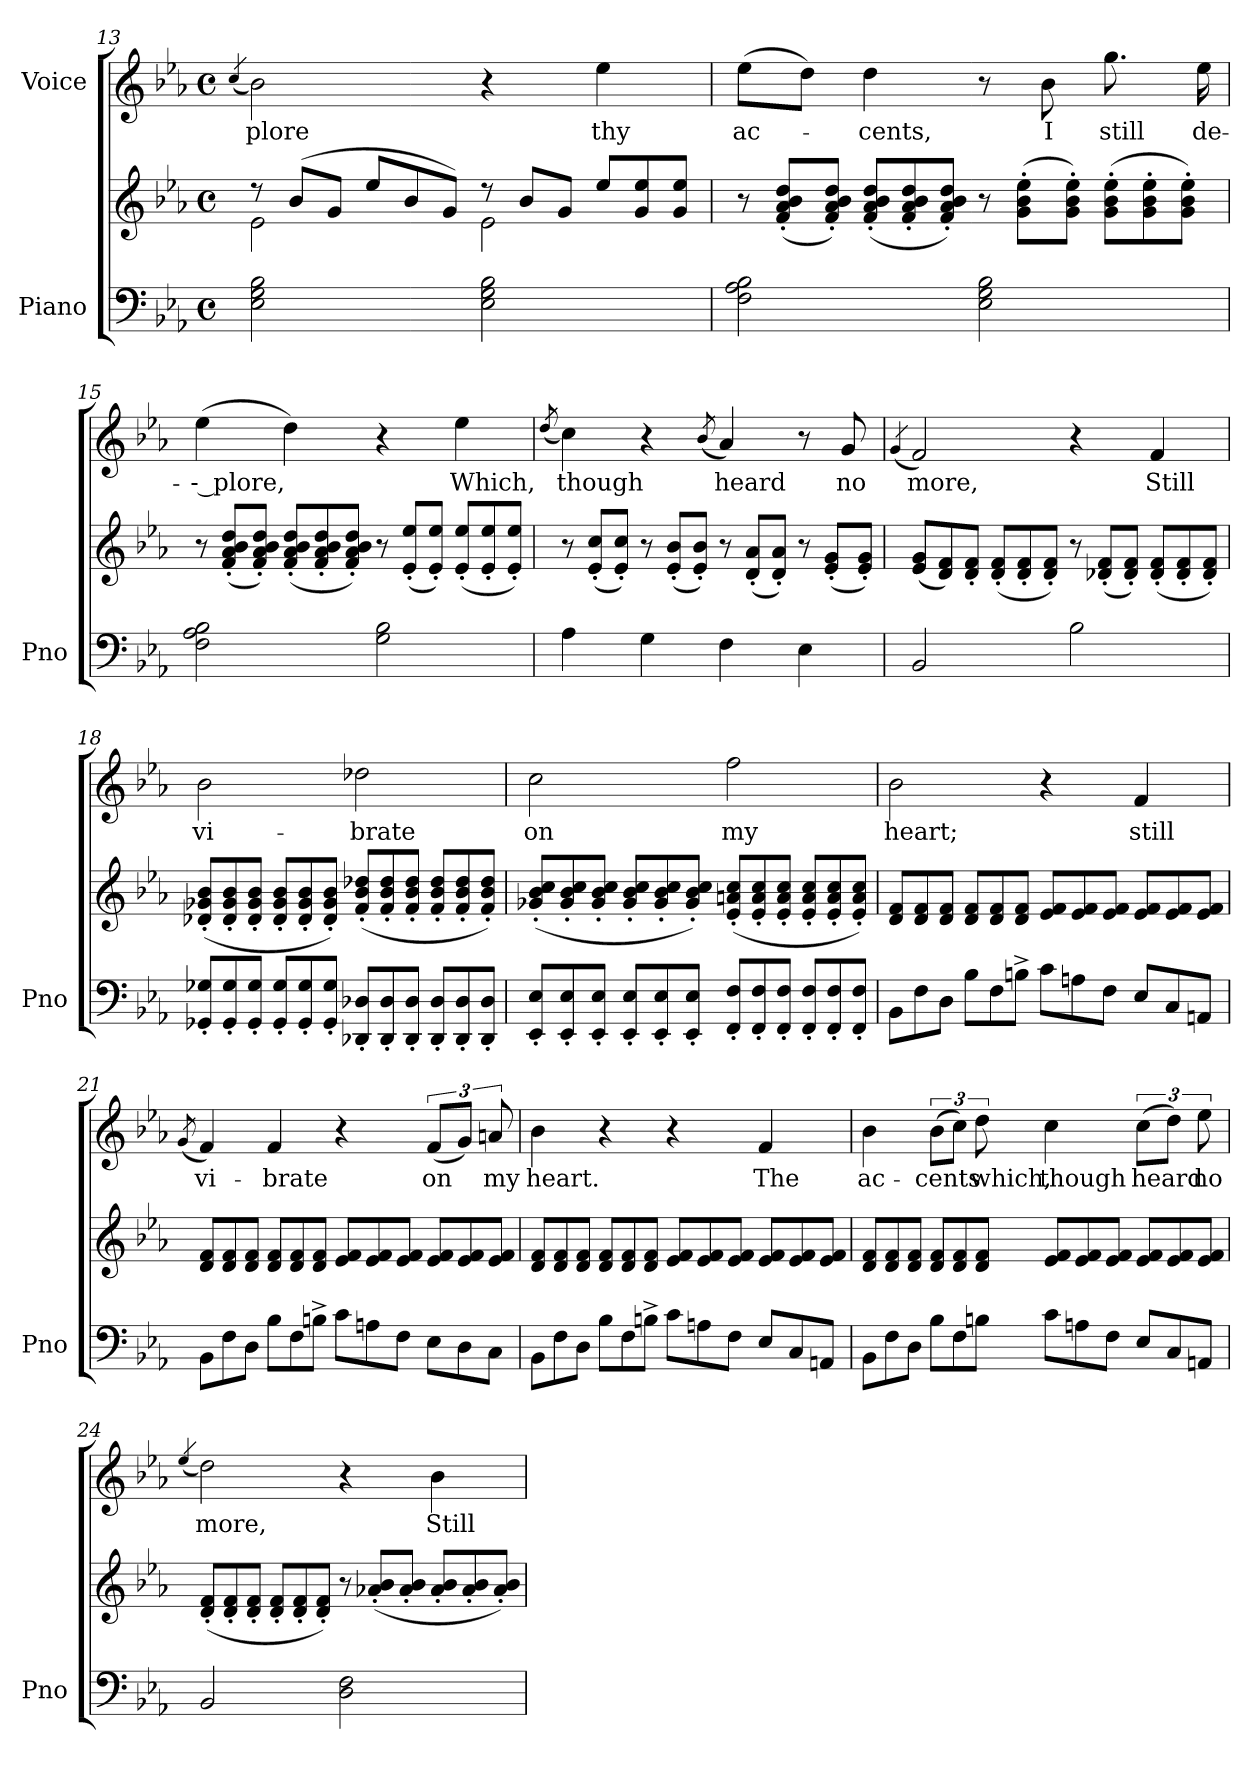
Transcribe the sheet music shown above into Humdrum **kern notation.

**kern	**kern	**kern	**text
*part2	*part2	*part1	*part1
*staff3	*staff2	*staff1	*staff1
*I"Piano	*	*I"Voice	*
*I'Pno	*	*	*
*clefF4	*clefG2	*clefG2	*
*k[b-e-a-]	*k[b-e-a-]	*k[b-e-a-]	*
*M4/4	*M4/4	*M4/4	*
*met(c)	*met(c)	*met(c)	*
=13	=13	=13	=13
.	.	(4qcc/	.
*	*Xtuplet	*	*
*	*^	*	*
2E-\ 2G\ 2B-\	12r	2e-\	2b-\)	-plore
.	(12b-/L	.	.	.
.	12g/J	.	.	.
.	12ee-/L	.	.	.
.	12b-/	.	.	.
.	12g/J)	.	.	.
2E-\ 2G\ 2B-\	12r	2e-\	4r	.
.	12b-/L	.	.	.
.	12g/J	.	.	.
.	12ee-/L	.	4ee-\	thy
.	12g/ 12ee-/	.	.	.
.	12g/ 12ee-/J	.	.	.
*	*v	*v	*	*
=14	=14	=14	=14
2F\ 2A-\ 2B-\	12r	(8ee-\L	ac-
.	(12f/' 12a-/' 12b-/' 12dd/'L	.	.
.	.	8dd\J)	.
.	12f/' 12a-/' 12b-/' 12dd/'J)	.	.
.	(12f/' 12a-/' 12b-/' 12dd/'L	4dd\	-cents,
.	12f/' 12a-/' 12b-/' 12dd/'	.	.
.	12f/' 12a-/' 12b-/' 12dd/'J)	.	.
2E-\ 2G\ 2B-\	12r	8r	.
.	(12g\' 12b-\' 12ee-\'L	.	.
.	.	8b-\	I
.	12g\' 12b-\' 12ee-\'J)	.	.
.	(12g\' 12b-\' 12ee-\'L	8.gg\	still
.	12g\' 12b-\' 12ee-\'	.	.
.	12g\' 12b-\' 12ee-\'J)	.	.
.	.	16ee-\	de-
=15	=15	=15	=15
2F\ 2A-\ 2B-\	12r	(4ee-\	-- plore,
.	(12f/' 12a-/' 12b-/' 12dd/'L	.	.
.	12f/' 12a-/' 12b-/' 12dd/'J)	.	.
.	(12f/' 12a-/' 12b-/' 12dd/'L	4dd\)	.
.	12f/' 12a-/' 12b-/' 12dd/'	.	.
.	12f/' 12a-/' 12b-/' 12dd/'J)	.	.
2G\ 2B-\	12r	4r	.
.	(12e-/' 12ee-/'L	.	.
.	12e-/' 12ee-/'J)	.	.
.	(12e-/' 12ee-/'L	4ee-\	Which,
.	12e-/' 12ee-/'	.	.
.	12e-/' 12ee-/'J)	.	.
=16	=16	=16	=16
.	.	(8qdd/	.
4A-\	12r	4cc\)	though
.	(12e-/' 12cc/'L	.	.
.	12e-/' 12cc/'J)	.	.
4G\	12r	4r	.
.	(12e-/' 12b-/'L	.	.
.	12e-/' 12b-/'J)	.	.
.	.	(8qb-/	.
4F\	12r	4a-/)	heard
.	(12d/' 12a-/'L	.	.
.	12d/' 12a-/'J)	.	.
4E-\	12r	8r	.
.	(12e-/' 12g/'L	.	.
.	.	8g/	no
.	12e-/' 12g/'J)	.	.
=17	=17	=17	=17
.	.	(4qg/	.
2BB-/	(12e-/ 12g/L	2f/)	more,
.	12d/ 12f/)	.	.
.	12d/' 12f/'J	.	.
.	(12d/' 12f/'L	.	.
.	12d/' 12f/'	.	.
.	12d/' 12f/'J)	.	.
2B-\	12r	4r	.
.	(12d-X/' 12f/'L	.	.
.	12d-/' 12f/'J)	.	.
.	(12d-/' 12f/'L	4f/	Still
.	12d-/' 12f/'	.	.
.	12d-/' 12f/'J)	.	.
=18	=18	=18	=18
*Xtuplet	*	*	*
12GG-X/' 12G-X/'L	(12d-X/' 12g-X/' 12b-/'L	2b-\	vi-
12GG-/' 12G-/'	12d-/' 12g-/' 12b-/'	.	.
12GG-/' 12G-/'J	12d-/' 12g-/' 12b-/'J	.	.
12GG-/' 12G-/'L	12d-/' 12g-/' 12b-/'L	.	.
12GG-/' 12G-/'	12d-/' 12g-/' 12b-/'	.	.
12GG-/' 12G-/'J	12d-/' 12g-/' 12b-/'J)	.	.
12DD-X/' 12D-X/'L	(12f/' 12b-/' 12dd-X/'L	2dd-X\	-brate
12DD-/' 12D-/'	12f/' 12b-/' 12dd-/'	.	.
12DD-/' 12D-/'J	12f/' 12b-/' 12dd-/'J	.	.
12DD-/' 12D-/'L	12f/' 12b-/' 12dd-/'L	.	.
12DD-/' 12D-/'	12f/' 12b-/' 12dd-/'	.	.
12DD-/' 12D-/'J	12f/' 12b-/' 12dd-/'J)	.	.
=19	=19	=19	=19
12EE-/' 12E-/'L	(12g-X/' 12b-/' 12cc/'L	2cc\	on
12EE-/' 12E-/'	12g-/' 12b-/' 12cc/'	.	.
12EE-/' 12E-/'J	12g-/' 12b-/' 12cc/'J	.	.
12EE-/' 12E-/'L	12g-/' 12b-/' 12cc/'L	.	.
12EE-/' 12E-/'	12g-/' 12b-/' 12cc/'	.	.
12EE-/' 12E-/'J	12g-/' 12b-/' 12cc/'J)	.	.
12FF/' 12F/'L	(12e-/' 12an/' 12cc/'L	2ff\	my
12FF/' 12F/'	12e-/' 12a/' 12cc/'	.	.
12FF/' 12F/'J	12e-/' 12a/' 12cc/'J	.	.
12FF/' 12F/'L	12e-/' 12a/' 12cc/'L	.	.
12FF/' 12F/'	12e-/' 12a/' 12cc/'	.	.
12FF/' 12F/'J	12e-/' 12a/' 12cc/'J)	.	.
=20	=20	=20	=20
12BB-\L	12d/ 12f/L	2b-\	heart;
12F\	12d/ 12f/	.	.
12D\J	12d/ 12f/J	.	.
12B-\L	12d/ 12f/L	.	.
12F\	12d/ 12f/	.	.
12Bn^\J	12d/ 12f/J	.	.
12c\L	12e-/ 12f/L	4r	.
12An\	12e-/ 12f/	.	.
12F\J	12e-/ 12f/J	.	.
12E-/L	12e-/ 12f/L	4f/	still
12C/	12e-/ 12f/	.	.
12AAn/J	12e-/ 12f/J	.	.
=21	=21	=21	=21
.	.	(8qg/	.
12BB-\L	12d/ 12f/L	4f/)	vi-
12F\	12d/ 12f/	.	.
12D\J	12d/ 12f/J	.	.
12B-\L	12d/ 12f/L	4f/	-brate
12F\	12d/ 12f/	.	.
12Bn^\J	12d/ 12f/J	.	.
12c\L	12e-/ 12f/L	4r	.
12An\	12e-/ 12f/	.	.
12F\J	12e-/ 12f/J	.	.
12E-\L	12e-/ 12f/L	(12f/L	on
12D\	12e-/ 12f/	12g/J)	.
12C\J	12e-/ 12f/J	12an/	my
=22	=22	=22	=22
12BB-\L	12d/ 12f/L	4b-\	heart.
12F\	12d/ 12f/	.	.
12D\J	12d/ 12f/J	.	.
12B-\L	12d/ 12f/L	4r	.
12F\	12d/ 12f/	.	.
12Bn^\J	12d/ 12f/J	.	.
12c\L	12e-/ 12f/L	4r	.
12An\	12e-/ 12f/	.	.
12F\J	12e-/ 12f/J	.	.
12E-/L	12e-/ 12f/L	4f/	The
12C/	12e-/ 12f/	.	.
12AAn/J	12e-/ 12f/J	.	.
=23	=23	=23	=23
12BB-\L	12d/ 12f/L	4b-\	ac-
12F\	12d/ 12f/	.	.
12D\J	12d/ 12f/J	.	.
12B-\L	12d/ 12f/L	(12b-\L	-cents
12F\	12d/ 12f/	12cc\J)	.
12Bn\J	12d/ 12f/J	12dd\	which,
12c\L	12e-/ 12f/L	4cc\	though
12An\	12e-/ 12f/	.	.
12F\J	12e-/ 12f/J	.	.
12E-/L	12e-/ 12f/L	(12cc\L	heard
12C/	12e-/ 12f/	12dd\J)	.
12AAn/J	12e-/ 12f/J	12ee-\	no
=24	=24	=24	=24
.	.	(4qee-/	.
2BB-/	(12d/' 12f/'L	2dd\)	more,
.	12d/' 12f/'	.	.
.	12d/' 12f/'J	.	.
.	12d/' 12f/'L	.	.
.	12d/' 12f/'	.	.
.	12d/' 12f/'J)	.	.
2D\ 2F\	12r	4r	.
.	(12a-X/' 12b-/'L	.	.
.	12a-/' 12b-/'J	.	.
.	12a-/' 12b-/'L	4b-\	Still
.	12a-/' 12b-/'	.	.
.	12a-/' 12b-/'J)	.	.
=	=	=	=
*-	*-	*-	*-
